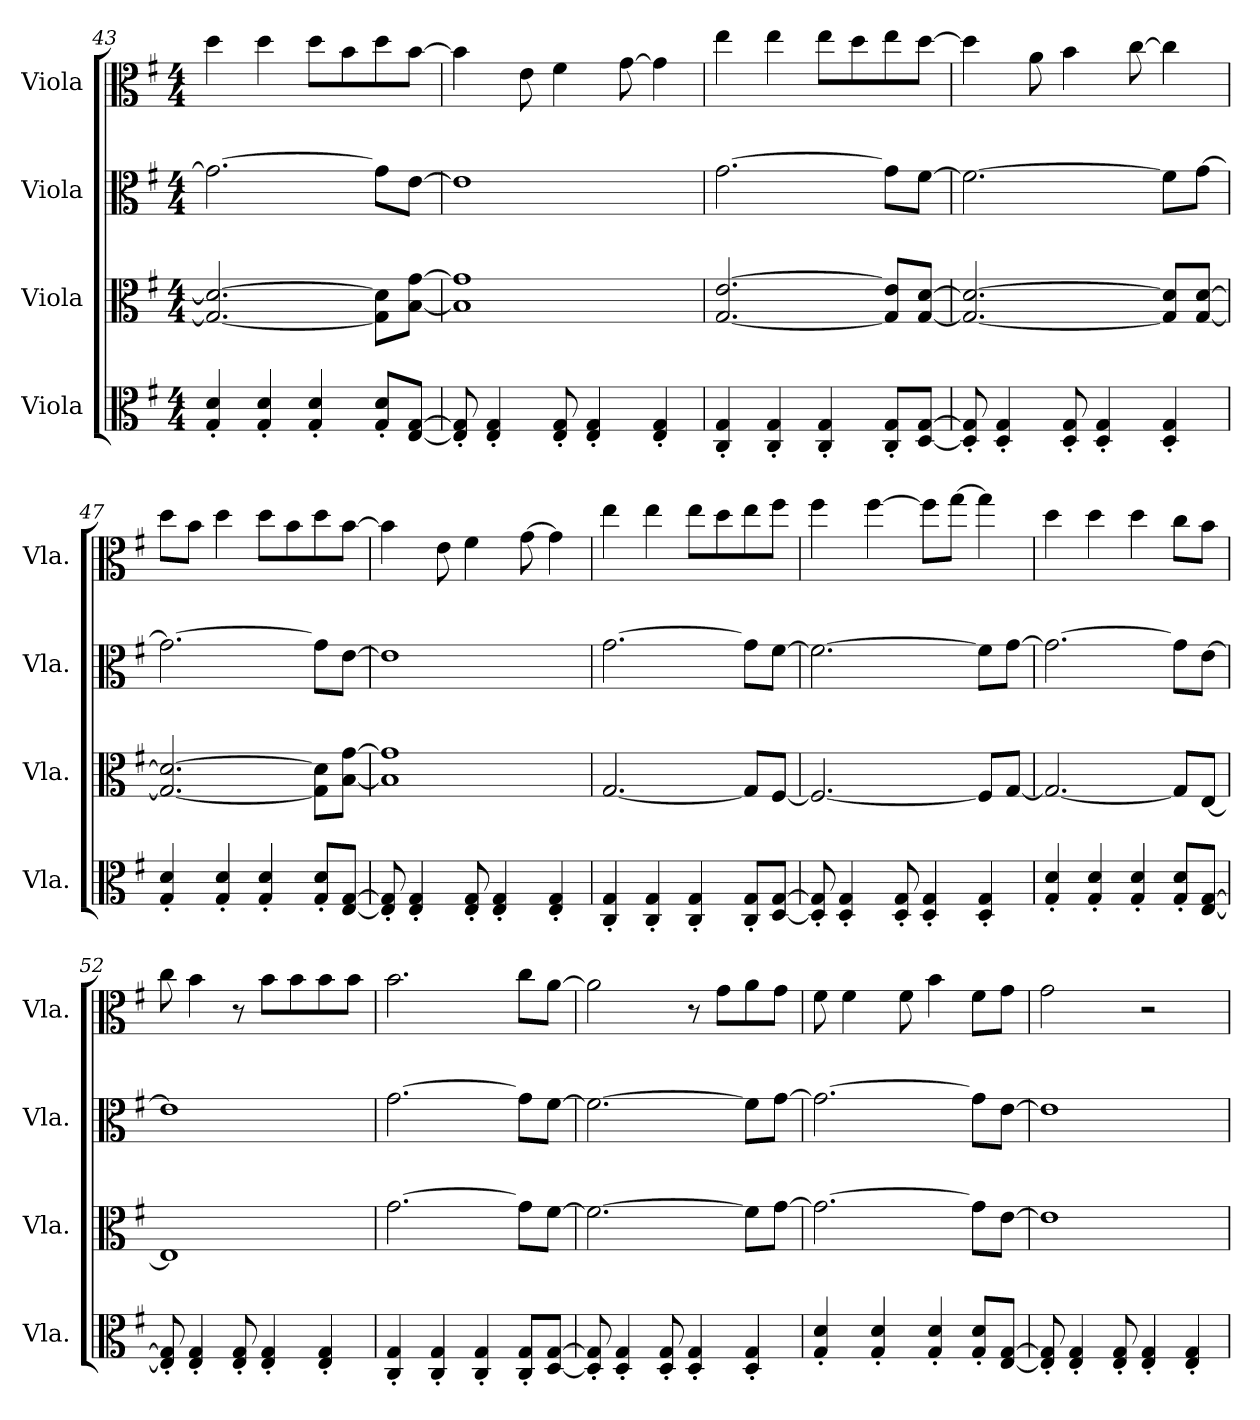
**kern	**kern	**kern	**kern
*part4	*part3	*part2	*part1
*staff4	*staff3	*staff2	*staff1
*I"Viola	*I"Viola	*I"Viola	*I"Viola
*I'Vla.	*I'Vla.	*I'Vla.	*I'Vla.
!!LO:LB:g=z
*clefC3	*clefC3	*clefC3	*clefC3
*k[f#]	*k[f#]	*k[f#]	*k[f#]
*M4/4	*M4/4	*M4/4	*M4/4
=43	=43	=43	=43
4G/' 4d/'	2.G/_ 2.d/_	2.g\_	4dd\
4G/' 4d/'	.	.	4dd\
4G/' 4d/'	.	.	8dd\L
.	.	.	8b\
8G/' 8d/'L	8G\] 8d\]L	8g\L]	8dd\
[8E/ [8G/J	[8B\ [8g\J	[8e\J	[8b\J
=44	=44	=44	=44
8E/]' 8G/]'	1B] 1g]	1e]	4b\]
4E/' 4G/'	.	.	.
.	.	.	8e\
8E/' 8G/'	.	.	4f#\
4E/' 4G/'	.	.	.
.	.	.	[8g\
4E/' 4G/'	.	.	4g\]
=45	=45	=45	=45
4C/' 4G/'	[2.G/ [2.e/	[2.g\	4ee\
4C/' 4G/'	.	.	4ee\
4C/' 4G/'	.	.	8ee\L
.	.	.	8dd\
8C/' 8G/'L	8G/] 8e/]L	8g\L]	8ee\
[8D/ [8G/J	[8G/ [8d/J	[8f#\J	[8dd\J
=46	=46	=46	=46
8D/]' 8G/]'	2.G/_ 2.d/_	2.f#\_	4dd\]
4D/' 4G/'	.	.	.
.	.	.	8a\
8D/' 8G/'	.	.	4b\
4D/' 4G/'	.	.	.
.	.	.	[8cc\
4D/' 4G/'	8G/] 8d/]L	8f#\L]	4cc\]
.	[8G/ [8d/J	[8g\J	.
!!LO:LB:g=z
=47	=47	=47	=47
4G/' 4d/'	2.G/_ 2.d/_	2.g\_	8dd\L
.	.	.	8b\J
4G/' 4d/'	.	.	4dd\
4G/' 4d/'	.	.	8dd\L
.	.	.	8b\
8G/' 8d/'L	8G\] 8d\]L	8g\L]	8dd\
[8E/ [8G/J	[8B\ [8g\J	[8e\J	[8b\J
=48	=48	=48	=48
8E/]' 8G/]'	1B] 1g]	1e]	4b\]
4E/' 4G/'	.	.	.
.	.	.	8e\
8E/' 8G/'	.	.	4f#\
4E/' 4G/'	.	.	.
.	.	.	[8g\
4E/' 4G/'	.	.	4g\]
=49	=49	=49	=49
4C/' 4G/'	[2.G/	[2.g\	4ee\
4C/' 4G/'	.	.	4ee\
4C/' 4G/'	.	.	8ee\L
.	.	.	8dd\
8C/' 8G/'L	8G/L]	8g\L]	8ee\
[8D/ [8G/J	[8F#/J	[8f#\J	8ff#\J
=50	=50	=50	=50
8D/]' 8G/]'	2.F#/_	2.f#\_	4ff#\
4D/' 4G/'	.	.	.
.	.	.	[4ff#\
8D/' 8G/'	.	.	.
4D/' 4G/'	.	.	8ff#\L]
.	.	.	[8gg\J
4D/' 4G/'	8F#/L]	8f#\L]	4gg\]
.	[8G/J	[8g\J	.
!!LO:PB:g=z
=51	=51	=51	=51
4G/' 4d/'	2.G/_	2.g\_	4dd\
4G/' 4d/'	.	.	4dd\
4G/' 4d/'	.	.	4dd\
8G/' 8d/'L	8G/L]	8g\L]	8cc\L
[8E/ [8G/J	[8E/J	[8e\J	8b\J
=52	=52	=52	=52
8E/]' 8G/]'	1E]	1e]	8cc\
4E/' 4G/'	.	.	4b\
8E/' 8G/'	.	.	8r
4E/' 4G/'	.	.	8b\L
.	.	.	8b\
4E/' 4G/'	.	.	8b\
.	.	.	8b\J
=53	=53	=53	=53
4C/' 4G/'	[2.g\	[2.g\	2.b\
4C/' 4G/'	.	.	.
4C/' 4G/'	.	.	.
8C/' 8G/'L	8g\L]	8g\L]	8cc\L
[8D/ [8G/J	[8f#\J	[8f#\J	[8a\J
=54	=54	=54	=54
8D/]' 8G/]'	2.f#\_	2.f#\_	2a\]
4D/' 4G/'	.	.	.
8D/' 8G/'	.	.	.
4D/' 4G/'	.	.	8r
.	.	.	8g\L
4D/' 4G/'	8f#\L]	8f#\L]	8a\
.	[8g\J	[8g\J	8g\J
=55	=55	=55	=55
4G/' 4d/'	2.g\_	2.g\_	8f#\
.	.	.	4f#\
4G/' 4d/'	.	.	.
.	.	.	8f#\
4G/' 4d/'	.	.	4b\
8G/' 8d/'L	8g\L]	8g\L]	8f#\L
[8E/ [8G/J	[8e\J	[8e\J	8g\J
!!LO:LB:g=z
=56	=56	=56	=56
8E/]' 8G/]'	1e]	1e]	2g\
4E/' 4G/'	.	.	.
8E/' 8G/'	.	.	.
4E/' 4G/'	.	.	2r
4E/' 4G/'	.	.	.
=	=	=	=
*-	*-	*-	*-
